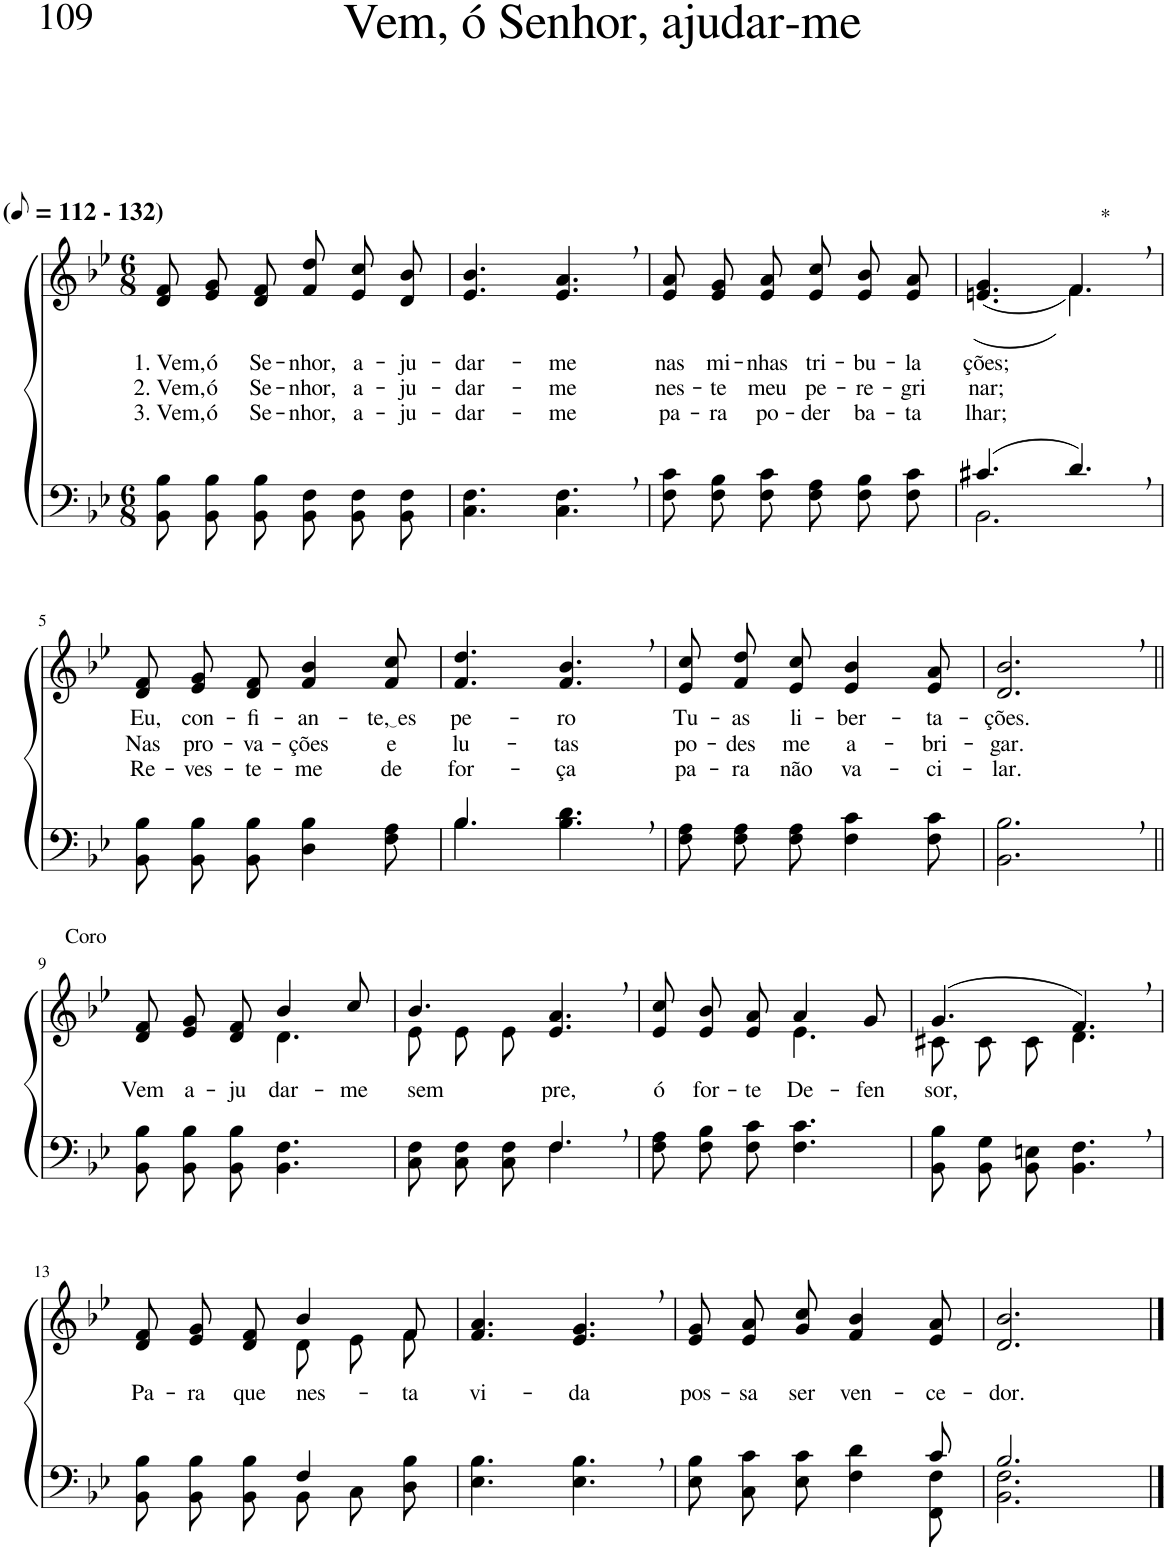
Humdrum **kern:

**kern	**kern	**text	**text	**text
*part2	*part1	*part1	*part1	*part1
*staff2	*staff1	*staff1	*staff1	*staff1
*I"Parte III e IV	*I"Parte I e II	*	*	*
*clefF4	*clefG2	*	*	*
*k[b-e-]	*k[b-e-]	*	*	*
*M6/8	*M6/8	*	*	*
*MM56	*MM56	*	*	*
=1	=1	=1	=1	=1
!	!LO:TX:a:B:t=(	!	!	!
!	!LO:TX:a:B:t=- 132)	!	!	!
!	!	!LO:LY:b	!LO:LY:b	!LO:LY:b
8BB-\ 8B-\L	8d/ 8f/L	1. Vem,	2. Vem,	3. Vem,
!	!	!LO:LY:b	!LO:LY:b	!LO:LY:b
8BB-\ 8B-\	8e-/ 8g/	ó	ó	ó
!	!	!LO:LY:b	!LO:LY:b	!LO:LY:b
8BB-\ 8B-\J	8d/ 8f/J	Se-	Se-	Se-
!	!	!LO:LY:b	!LO:LY:b	!LO:LY:b
8BB-\ 8F\L	8f/ 8dd/L	-nhor,	-nhor,	-nhor,
!	!	!LO:LY:b	!LO:LY:b	!LO:LY:b
8BB-\ 8F\	8e-/ 8cc/	a-	a-	a-
!	!	!LO:LY:b	!LO:LY:b	!LO:LY:b
8BB-\ 8F\J	8d/ 8b-/J	-ju-	-ju-	-ju-
=2	=2	=2	=2	=2
!	!	!LO:LY:b	!LO:LY:b	!LO:LY:b
4.C\ 4.F\	4.e-/ 4.b-/	-dar-	-dar-	-dar-
!	!	!LO:LY:b	!LO:LY:b	!LO:LY:b
4.C\, 4.F\,	4.e-/, 4.a/,	-me	-me	-me
=3	=3	=3	=3	=3
!	!	!LO:LY:b	!LO:LY:b	!LO:LY:b
8F\ 8c\L	8e-/ 8a/L	nas	nes-	pa-
!	!	!LO:LY:b	!LO:LY:b	!LO:LY:b
8F\ 8B-\	8e-/ 8g/	mi-	-te	-ra
!	!	!LO:LY:b	!LO:LY:b	!LO:LY:b
8F\ 8c\J	8e-/ 8a/J	-nhas	meu	po-
!	!	!LO:LY:b	!LO:LY:b	!LO:LY:b
8F\ 8A\L	8e-/ 8cc/L	tri-	pe-	-der
!	!	!LO:LY:b	!LO:LY:b	!LO:LY:b
8F\ 8B-\	8e-/ 8b-/	-bu-	-re-	ba-
!	!	!LO:LY:b	!LO:LY:b	!LO:LY:b
8F\ 8c\J	8e-/ 8a/J	-la-	-gri-	-ta-
=4	=4	=4	=4	=4
*^	*^	*	*	*
!	!	!	!	!LO:LY:b	!LO:LY:b	!LO:LY:b
(4.c#X/	2.BB-\	4.ryy	(4.en/ 4.g/	-ções;	-nar;	-lhar;
!	!	!LO:TX:a:t=*	!	!	!	!
4.d,/)	.	((4.f,\	4.f/	.	.	.
*v	*v	*	*	*	*	*
!!LO:LB:g=z
=5	=5	=5	=5	=5	=5
!	!	!	!LO:LY:b	!LO:LY:b	!LO:LY:b
*	*v	*v	*	*	*
8BB-\ 8B-\L	8d/ 8f/L	Eu,	Nas	Re-
!	!	!LO:LY:b	!LO:LY:b	!LO:LY:b
8BB-\ 8B-\	8e-/ 8g/	con-	pro-	-ves-
!	!	!LO:LY:b	!LO:LY:b	!LO:LY:b
8BB-\ 8B-\J	8d/ 8f/J	-fi-	-va-	-te-
!	!	!LO:LY:b	!LO:LY:b	!LO:LY:b
4D\ 4B-\	4f/ 4b-/	-an-	-ções	-me
!	!	!LO:LY:b	!LO:LY:b	!LO:LY:b
8F\ 8A\	8f/ 8cc/	te, es	e	de
=6	=6	=6	=6	=6
*^	*	*	*	*
!	!	!	!LO:LY:b	!LO:LY:b	!LO:LY:b
4.B-\	4.B-/	4.f/ 4.dd/	pe-	lu-	for-
!	!	!	!LO:LY:b	!LO:LY:b	!LO:LY:b
4.B-\, 4.d\,	4.ryy	4.f/, 4.b-/,	-ro	-tas	-ça
=7	=7	=7	=7	=7	=7
!	!	!	!LO:LY:b	!LO:LY:b	!LO:LY:b
*v	*v	*	*	*	*
8F\ 8A\L	8e-/ 8cc/L	Tu-	po-	pa-
!	!	!LO:LY:b	!LO:LY:b	!LO:LY:b
8F\ 8A\	8f/ 8dd/	-as	-des	-ra
!	!	!LO:LY:b	!LO:LY:b	!LO:LY:b
8F\ 8A\J	8e-/ 8cc/J	li-	me	não
!	!	!LO:LY:b	!LO:LY:b	!LO:LY:b
4F\ 4c\	4e-/ 4b-/	-ber-	a-	va-
!	!	!LO:LY:b	!LO:LY:b	!LO:LY:b
8F\ 8c\	8e-/ 8a/	-ta-	-bri-	-ci-
=8	=8	=8	=8	=8
!	!	!LO:LY:b	!LO:LY:b	!LO:LY:b
2.BB-\, 2.B-\,	2.d/, 2.b-/,	-ções.	-gar.	-lar.
!!LO:LB:g=z
=9||	=9||	=9||	=9||	=9||
!	!LO:TX:a:t=Coro	!	!	!
!	!	!LO:LY:b	!	!
*	*^	*	*	*
8BB-\ 8B-\L	8d/ 8f/L	4.ryy	Vem	.	.
!	!	!	!LO:LY:b	!	!
8BB-\ 8B-\	8e-/ 8g/	.	a-	.	.
!	!	!	!LO:LY:b	!	!
8BB-\ 8B-\J	8d/ 8f/J	.	-ju-	.	.
!	!	!	!LO:LY:b	!	!
4.BB-\ 4.F\	4b-/	4.d\	-dar-	.	.
!	!	!	!LO:LY:b	!	!
.	8cc/	.	-me	.	.
=10	=10	=10	=10	=10	=10
*^	*	*	*	*	*
!	!	!	!	!LO:LY:b	!	!
4.ryy	8C\ 8F\L	4.b-/	8e-\L	sem-	.	.
.	8C\ 8F\	.	8e-\	.	.	.
.	8C\ 8F\J	.	8e-\J	.	.	.
!	!	!	!	!LO:LY:b	!	!
4.F,/	4.F\	4.e-/, 4.a/,	4.ryy	-pre,	.	.
=11	=11	=11	=11	=11	=11	=11
!	!	!	!	!LO:LY:b	!	!
*v	*v	*	*	*	*	*
8F\ 8A\L	8e-/ 8cc/L	4.ryy	ó	.	.
!	!	!	!LO:LY:b	!	!
8F\ 8B-\	8e-/ 8b-/	.	for-	.	.
!	!	!	!LO:LY:b	!	!
8F\ 8c\J	8e-/ 8a/J	.	-te	.	.
!	!	!	!LO:LY:b	!	!
4.F\ 4.c\	4a/	4.e-\	De-	.	.
!	!	!	!LO:LY:b	!	!
.	8g/	.	-fen-	.	.
=12	=12	=12	=12	=12	=12
!	!	!	!LO:LY:b	!	!
8BB-/ 8B-/L	4.g/	8c#X\L	-sor,	.	.
8BB-/ 8G/	.	8c#\	.	.	.
8BB-/ 8En/J	.	8c#\J	.	.	.
4.BB-\, 4.F\,	4.f,/)	4.d\	.	.	.
!!LO:LB:g=z	!!
=13	=13	=13	=13	=13	=13
*^	*	*	*	*	*
!	!	!	!	!LO:LY:b	!	!
4.ryy	8BB-\ 8B-\L	8d/ 8f/L	4.ryy	Pa-	.	.
!	!	!	!	!LO:LY:b	!	!
.	8BB-\ 8B-\	8e-/ 8g/	.	-ra	.	.
!	!	!	!	!LO:LY:b	!	!
.	8BB-\ 8B-\J	8d/ 8f/J	.	que	.	.
!	!	!	!	!LO:LY:b	!	!
4F/	8BB-\L	4b-/	8d\L	nes-	.	.
.	8C\	.	8e-\	.	.	.
!	!	!	!	!LO:LY:b	!	!
8ryy	8D\ 8B-\J	8f/	8f\J	-ta	.	.
=14	=14	=14	=14	=14	=14	=14
!	!	!	!	!LO:LY:b	!	!
*v	*v	*	*	*	*	*
*	*v	*v	*	*	*
4.E-\ 4.B-\	4.f/ 4.a/	vi-	.	.
!	!	!LO:LY:b	!	!
4.E-\, 4.B-\,	4.e-/, 4.g/,	-da	.	.
=15	=15	=15	=15	=15
*^	*	*	*	*
!	!	!	!LO:LY:b	!	!
2ryy	8E-\ 8B-\L	8e-/ 8g/L	pos-	.	.
!	!	!	!LO:LY:b	!	!
.	8C\ 8c\	8e-/ 8a/	-sa	.	.
!	!	!	!LO:LY:b	!	!
.	8E-\ 8c\J	8g/ 8cc/J	ser	.	.
!	!	!	!LO:LY:b	!	!
.	4F\ 4d\	4f/ 4b-/	ven-	.	.
8ryy	.	.	.	.	.
!	!	!	!LO:LY:b	!	!
8c/	8FF\ 8F\	8e-/ 8a/	-ce-	.	.
=16	=16	=16	=16	=16	=16
!	!	!	!LO:LY:b	!	!
2.B-/	2.BB-\ 2.F\	2.d/ 2.b-/	-dor.	.	.
*v	*v	*	*	*	*
==	==	==	==	==
*-	*-	*-	*-	*-
